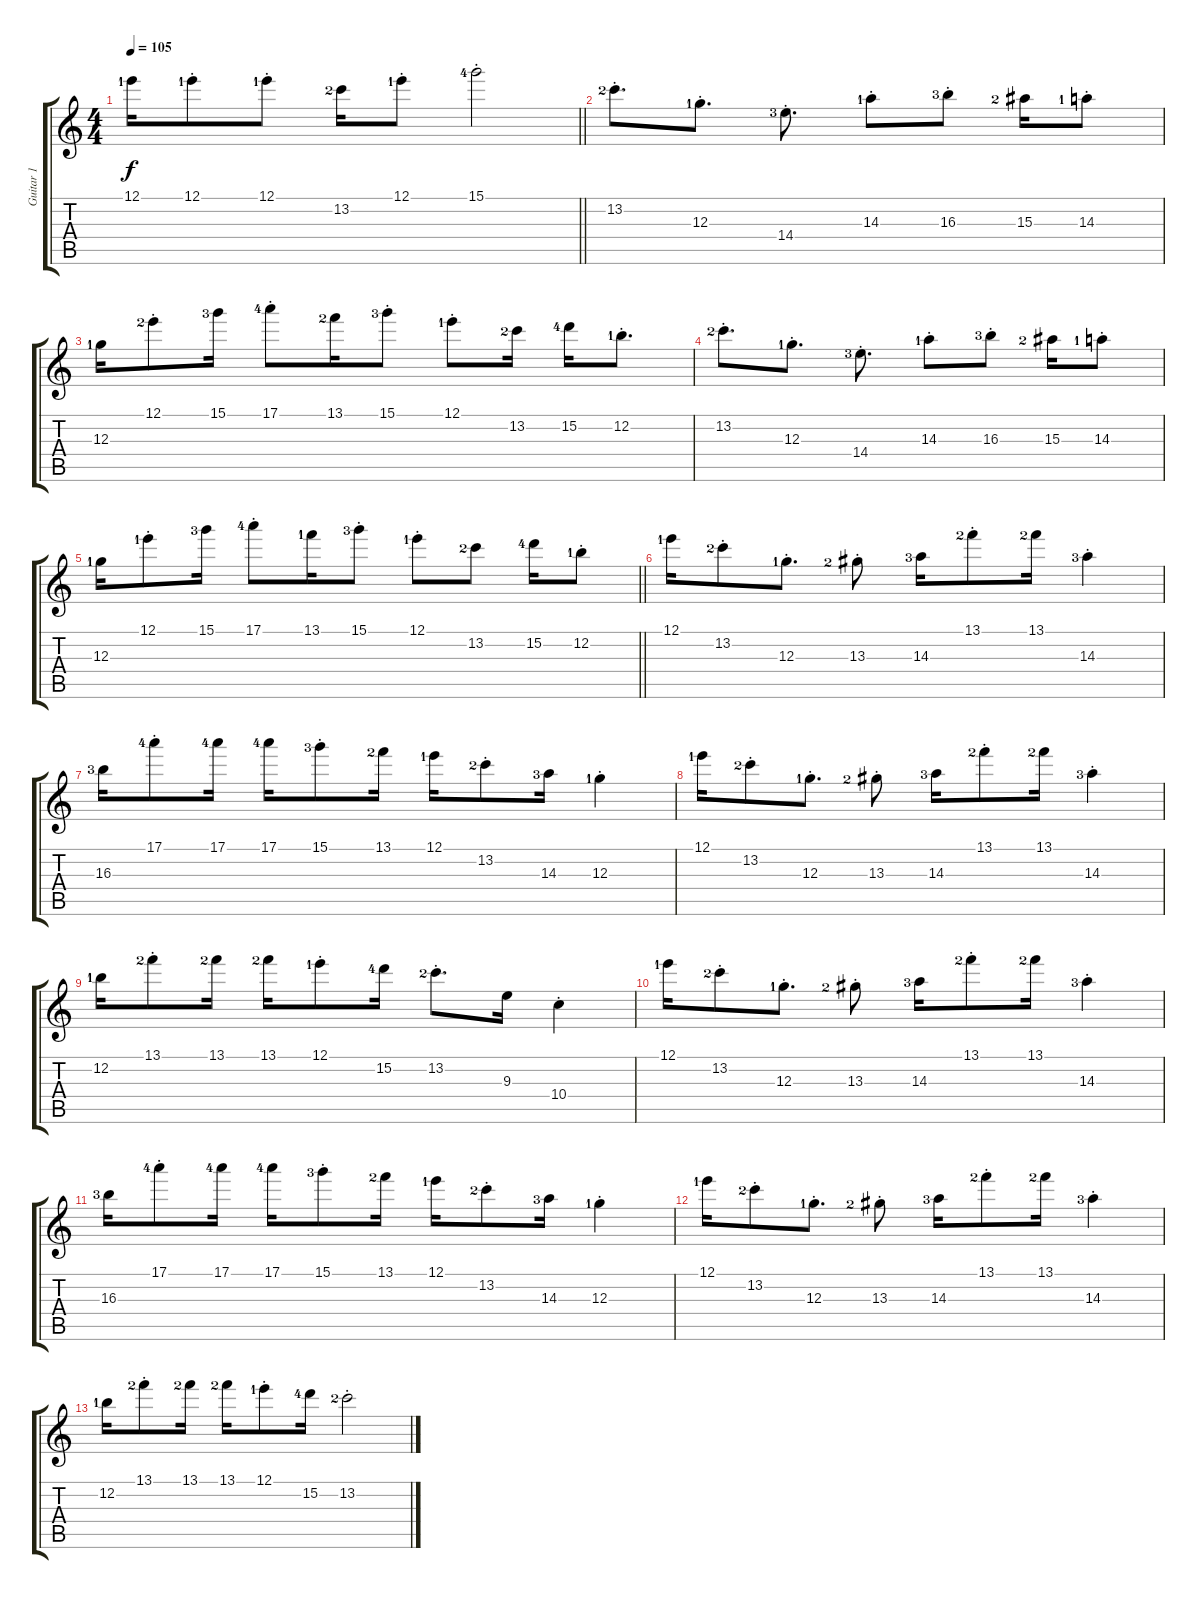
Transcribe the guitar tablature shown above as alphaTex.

\track ("Guitar 1" "Guitar 1") {instrument distortionguitar}
\staff {score tabs}
\tuning (E4 B3 G3 D3 A2 D2) {hide}
\ts (4 4)
\tempo 105
\clef g2
\barLineRight lightlight
\ks c
12.1{lf 2}.16{dy f} 12.1{st lf 2}.8 12.1{st lf 2}.8 13.2{lf 3}.16 12.1{st lf 2}.8 15.1{st lf 5}.2 |
13.2{st lf 3}.8{d} 12.3{st lf 2}.8{d} 14.4{st lf 4}.8{d} 14.3{st lf 2}.8 16.3{st lf 4}.8 15.3{lf 3}.16 14.3{st lf 2}.8 |
12.3{lf 2}.16 12.1{st lf 3}.8 15.1{lf 4}.16 17.1{st lf 5}.8 13.1{lf 3}.16 15.1{st lf 4}.8 12.1{st lf 2}.8 13.2{lf 3}.16 15.2{lf 5}.16 12.2{st lf 2}.8{d} |
13.2{st lf 3}.8{d} 12.3{st lf 2}.8{d} 14.4{st lf 4}.8{d} 14.3{st lf 2}.8 16.3{st lf 4}.8 15.3{lf 3}.16 14.3{st lf 2}.8 |
\barLineRight lightlight
12.3{lf 2}.16 12.1{st lf 2}.8 15.1{lf 4}.16 17.1{st lf 5}.8 13.1{lf 2}.16 15.1{st lf 4}.8 12.1{st lf 2}.8 13.2{lf 3}.8 15.2{lf 5}.16 12.2{st lf 2}.8 |
12.1{lf 2}.16 13.2{st lf 3}.8 12.3{st lf 2}.8{d} 13.3{st lf 3}.8 14.3{lf 4}.16 13.1{st lf 3}.8 13.1{lf 3}.16 14.3{st lf 4}.4 |
16.3{lf 4}.16 17.1{st lf 5}.8 17.1{lf 5}.16 17.1{lf 5}.16 15.1{st lf 4}.8 13.1{lf 3}.16 12.1{lf 2}.16 13.2{st lf 3}.8 14.3{lf 4}.16 12.3{st lf 2}.4 |
12.1{lf 2}.16 13.2{st lf 3}.8 12.3{st lf 2}.8{d} 13.3{st lf 3}.8 14.3{lf 4}.16 13.1{st lf 3}.8 13.1{lf 3}.16 14.3{st lf 4}.4 |
12.2{lf 2}.16 13.1{st lf 3}.8 13.1{lf 3}.16 13.1{lf 3}.16 12.1{st lf 2}.8 15.2{lf 5}.16 13.2{st lf 3}.8{d} 9.3.16 10.4{st}.4 |
12.1{lf 2}.16 13.2{st lf 3}.8 12.3{st lf 2}.8{d} 13.3{st lf 3}.8 14.3{lf 4}.16 13.1{st lf 3}.8 13.1{lf 3}.16 14.3{st lf 4}.4 |
16.3{lf 4}.16 17.1{st lf 5}.8 17.1{lf 5}.16 17.1{lf 5}.16 15.1{st lf 4}.8 13.1{lf 3}.16 12.1{lf 2}.16 13.2{st lf 3}.8 14.3{lf 4}.16 12.3{st lf 2}.4 |
12.1{lf 2}.16 13.2{st lf 3}.8 12.3{st lf 2}.8{d} 13.3{st lf 3}.8 14.3{lf 4}.16 13.1{st lf 3}.8 13.1{lf 3}.16 14.3{st lf 4}.4 |
12.2{lf 2}.16 13.1{st lf 3}.8 13.1{lf 3}.16 13.1{lf 3}.16 12.1{st lf 2}.8 15.2{lf 5}.16 13.2{st lf 3}.2
